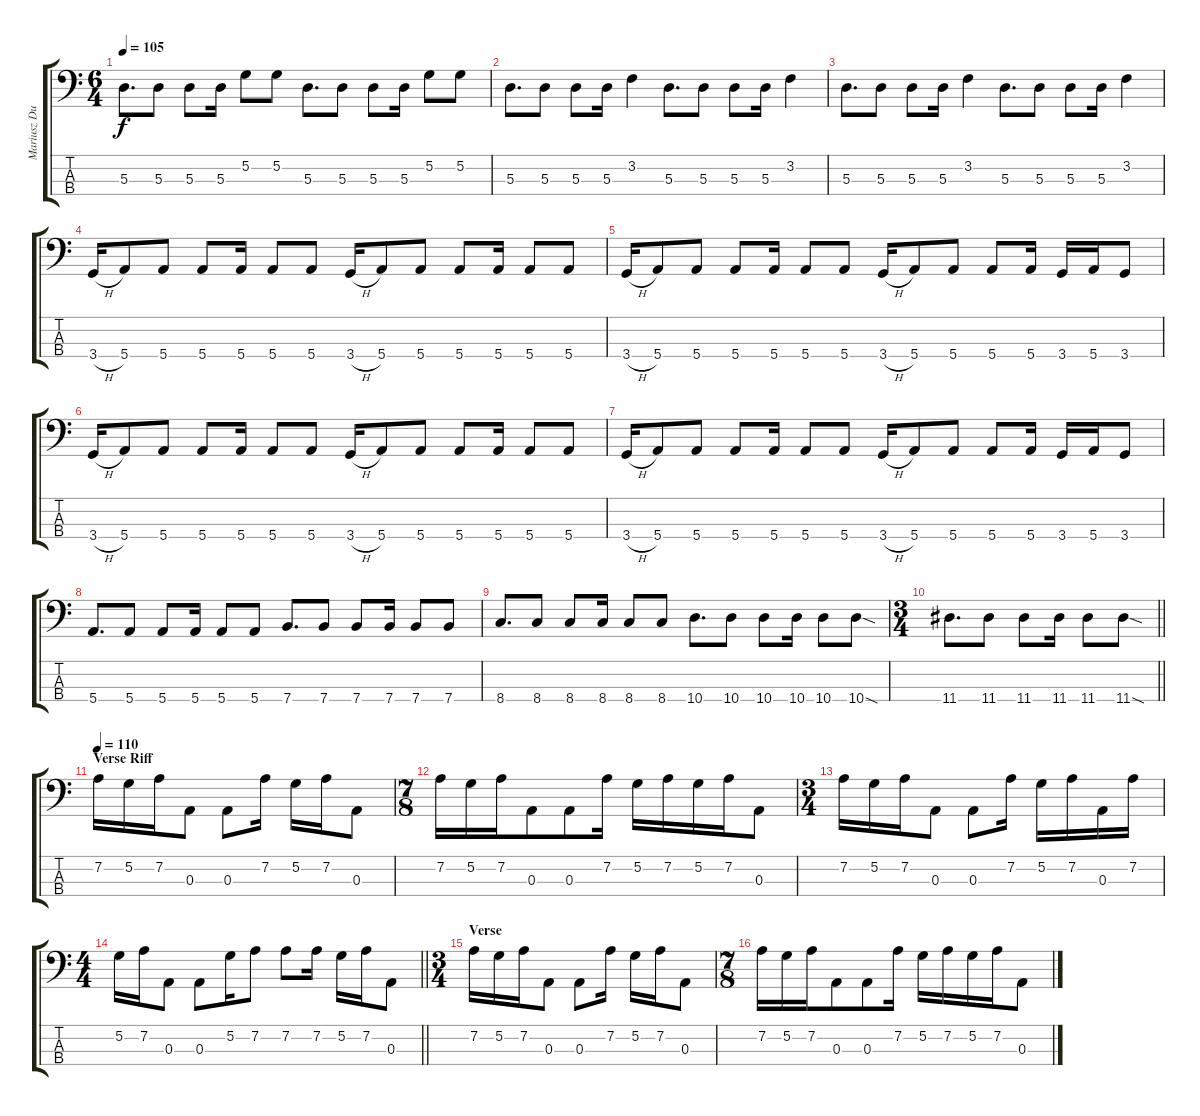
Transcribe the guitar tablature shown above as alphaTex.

\track ("Mariusz Duda" "Mariusz Du") {instrument electricbassfinger}
\staff {score tabs}
\tuning (G2 D2 A1 E1) {hide}
\ts (6 4)
\tempo 105
\clef f4
\ks c
5.3.8{d dy f} 5.3.8 5.3.8 5.3.16 5.2.8 5.2.8 5.3.8{d} 5.3.8 5.3.8 5.3.16 5.2.8 5.2.8 |
5.3.8{d} 5.3.8 5.3.8 5.3.16 3.2.4 5.3.8{d} 5.3.8 5.3.8 5.3.16 3.2.4 |
5.3.8{d} 5.3.8 5.3.8 5.3.16 3.2.4 5.3.8{d} 5.3.8 5.3.8 5.3.16 3.2.4 |
3.4{h}.16 5.4.8 5.4.8 5.4.8 5.4.16 5.4.8 5.4.8 3.4{h}.16 5.4.8 5.4.8 5.4.8 5.4.16 5.4.8 5.4.8 |
3.4{h}.16 5.4.8 5.4.8 5.4.8 5.4.16 5.4.8 5.4.8 3.4{h}.16 5.4.8 5.4.8 5.4.8 5.4.16 3.4.16 5.4.16 3.4.8 |
3.4{h}.16 5.4.8 5.4.8 5.4.8 5.4.16 5.4.8 5.4.8 3.4{h}.16 5.4.8 5.4.8 5.4.8 5.4.16 5.4.8 5.4.8 |
3.4{h}.16 5.4.8 5.4.8 5.4.8 5.4.16 5.4.8 5.4.8 3.4{h}.16 5.4.8 5.4.8 5.4.8 5.4.16 3.4.16 5.4.16 3.4.8 |
5.4.8{d} 5.4.8 5.4.8 5.4.16 5.4.8 5.4.8 7.4.8{d} 7.4.8 7.4.8 7.4.16 7.4.8 7.4.8 |
8.4.8{d} 8.4.8 8.4.8 8.4.16 8.4.8 8.4.8 10.4.8{d} 10.4.8 10.4.8 10.4.16 10.4.8 10.4{sod}.8 |
\ts (3 4)
\barLineRight lightlight
11.4.8{d} 11.4.8 11.4.8 11.4.16 11.4.8 11.4{sod}.8 |
\section ("" "Verse Riff")
\tempo 110
7.2.16 5.2.16 7.2.16 0.3.8 0.3.8 7.2.16 5.2.16 7.2.16 0.3.8 |
\ts (7 8)
7.2.16 5.2.16 7.2.16 0.3.8 0.3.8 7.2.16 5.2.16 7.2.16 5.2.16 7.2.16 0.3.8 |
\ts (3 4)
7.2.16 5.2.16 7.2.16 0.3.8 0.3.8 7.2.16 5.2.16 7.2.16 0.3.16 7.2.16 |
\ts (4 4)
\barLineRight lightlight
5.2.16 7.2.16 0.3.8 0.3.8 5.2.16 7.2.8 7.2.8 7.2.16 5.2.16 7.2.16 0.3.8 |
\ts (3 4)
\section ("" "Verse")
7.2.16 5.2.16 7.2.16 0.3.8 0.3.8 7.2.16 5.2.16 7.2.16 0.3.8 |
\ts (7 8)
7.2.16 5.2.16 7.2.16 0.3.8 0.3.8 7.2.16 5.2.16 7.2.16 5.2.16 7.2.16 0.3.8
